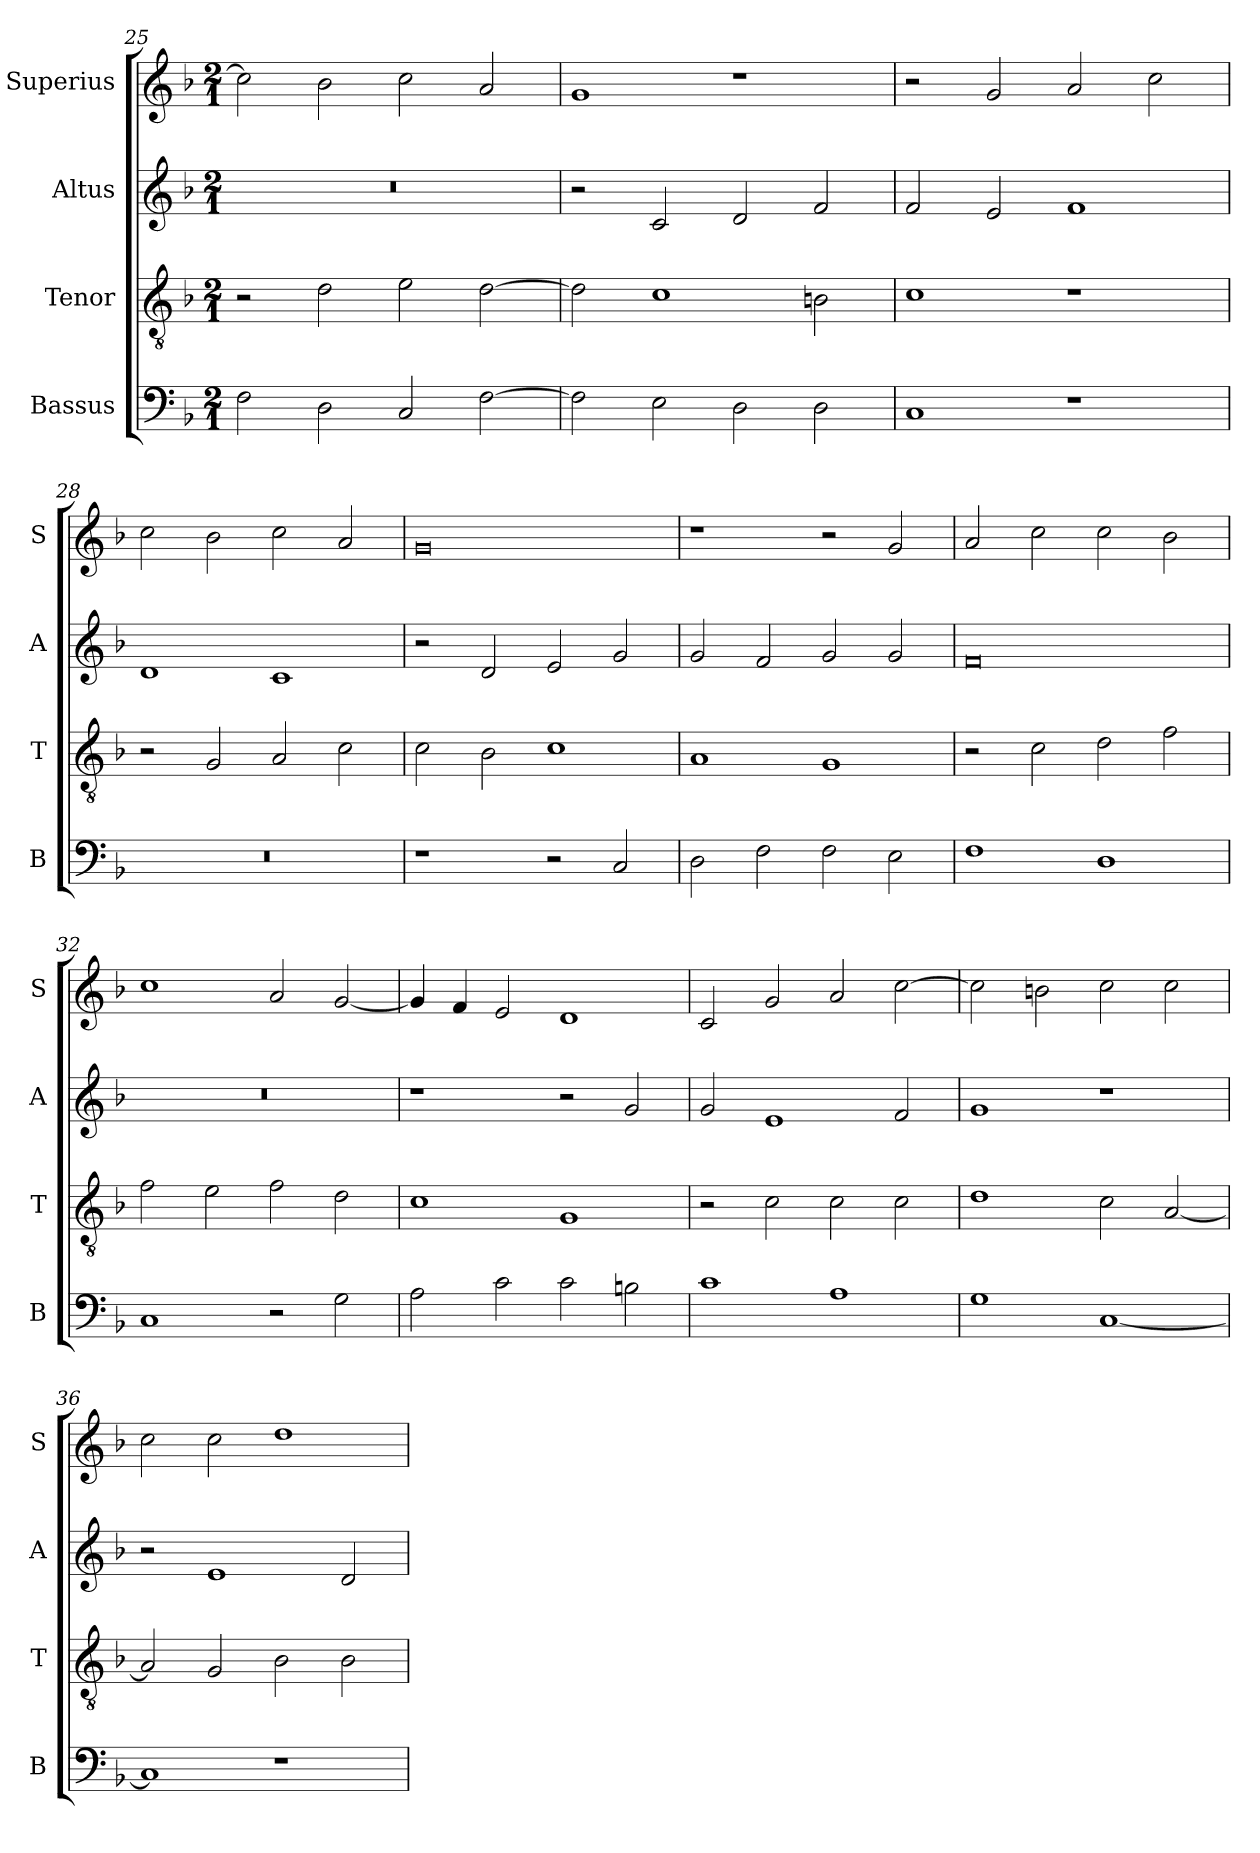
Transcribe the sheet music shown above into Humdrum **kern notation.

**kern	**kern	**kern	**kern
*part4	*part3	*part2	*part1
*staff4	*staff3	*staff2	*staff1
*I"Bassus	*I"Tenor	*I"Altus	*I"Superius
*I'B	*I'T	*I'A	*I'S
*clefF4	*clefGv2	*clefG2	*clefG2
*k[b-]	*k[b-]	*k[b-]	*k[b-]
*d:	*d:	*d:	*d:
*M2/1	*M2/1	*M2/1	*M2/1
=25	=25	=25	=25
2F	2r	0r	2cc]
2D	2d	.	2b-
2C	2e	.	2cc
[2F	[2d	.	2a
=26	=26	=26	=26
2F]	2d]	2r	1g
2E	1c	2c	.
2D	.	2d	1r
2D	2Bn	2f	.
=27	=27	=27	=27
1C	1c	2f	2r
.	.	2e	2g
1r	1r	1f	2a
.	.	.	2cc
=28	=28	=28	=28
0r	2r	1d	2cc
.	2G	.	2b-
.	2A	1c	2cc
.	2c	.	2a
=29	=29	=29	=29
1r	2c	2r	0g
.	2B-	2d	.
2r	1c	2e	.
2C	.	2g	.
=30	=30	=30	=30
2D	1A	2g	1r
2F	.	2f	.
2F	1G	2g	2r
2E	.	2g	2g
=31	=31	=31	=31
1F	2r	0f	2a
.	2c	.	2cc
1D	2d	.	2cc
.	2f	.	2b-
=32	=32	=32	=32
1C	2f	0r	1cc
.	2e	.	.
2r	2f	.	2a
2G	2d	.	[2g
=33	=33	=33	=33
2A	1c	1r	4g]
.	.	.	4f
2c	.	.	2e
2c	1G	2r	1d
2Bn	.	2g	.
=34	=34	=34	=34
1c	2r	2g	2c
.	2c	1e	2g
1A	2c	.	2a
.	2c	2f	[2cc
=35	=35	=35	=35
1G	1d	1g	2cc]
.	.	.	2bn
[1C	2c	1r	2cc
.	[2A	.	2cc
=36	=36	=36	=36
1C]	2A]	2r	2cc
.	2G	1e	2cc
1r	2B-	.	1dd
.	2B-	2d	.
=	=	=	=
*-	*-	*-	*-
